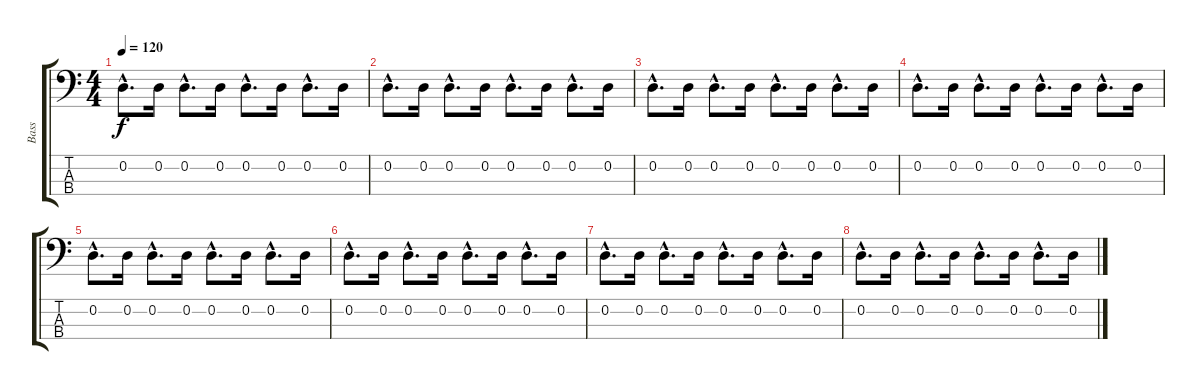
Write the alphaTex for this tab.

\track ("Bass" "Bass") {instrument electricbassfinger}
\staff {score tabs}
\tuning (G2 D2 A1 E1) {hide}
\ts (4 4)
\tempo 120
\clef f4
\ks c
0.2{hac}.8{d dy f volume 4} 0.2.16 0.2{hac}.8{d} 0.2.16 0.2{hac}.8{d} 0.2.16 0.2{hac}.8{d} 0.2.16 |
0.2{hac}.8{d volume 3} 0.2.16 0.2{hac}.8{d} 0.2.16 0.2{hac}.8{d} 0.2.16 0.2{hac}.8{d} 0.2.16 |
0.2{hac}.8{d volume 2} 0.2.16 0.2{hac}.8{d} 0.2.16 0.2{hac}.8{d} 0.2.16 0.2{hac}.8{d} 0.2.16 |
0.2{hac}.8{d} 0.2.16 0.2{hac}.8{d} 0.2.16 0.2{hac}.8{d} 0.2.16 0.2{hac}.8{d} 0.2.16 |
0.2{hac}.8{d volume 1} 0.2.16 0.2{hac}.8{d} 0.2.16 0.2{hac}.8{d} 0.2.16 0.2{hac}.8{d} 0.2.16 |
0.2{hac}.8{d} 0.2.16 0.2{hac}.8{d} 0.2.16 0.2{hac}.8{d} 0.2.16 0.2{hac}.8{d} 0.2.16 |
0.2{hac}.8{d volume 0} 0.2.16 0.2{hac}.8{d} 0.2.16 0.2{hac}.8{d} 0.2.16 0.2{hac}.8{d} 0.2.16 |
0.2{hac}.8{d} 0.2.16 0.2{hac}.8{d} 0.2.16 0.2{hac}.8{d} 0.2.16 0.2{hac}.8{d} 0.2.16
